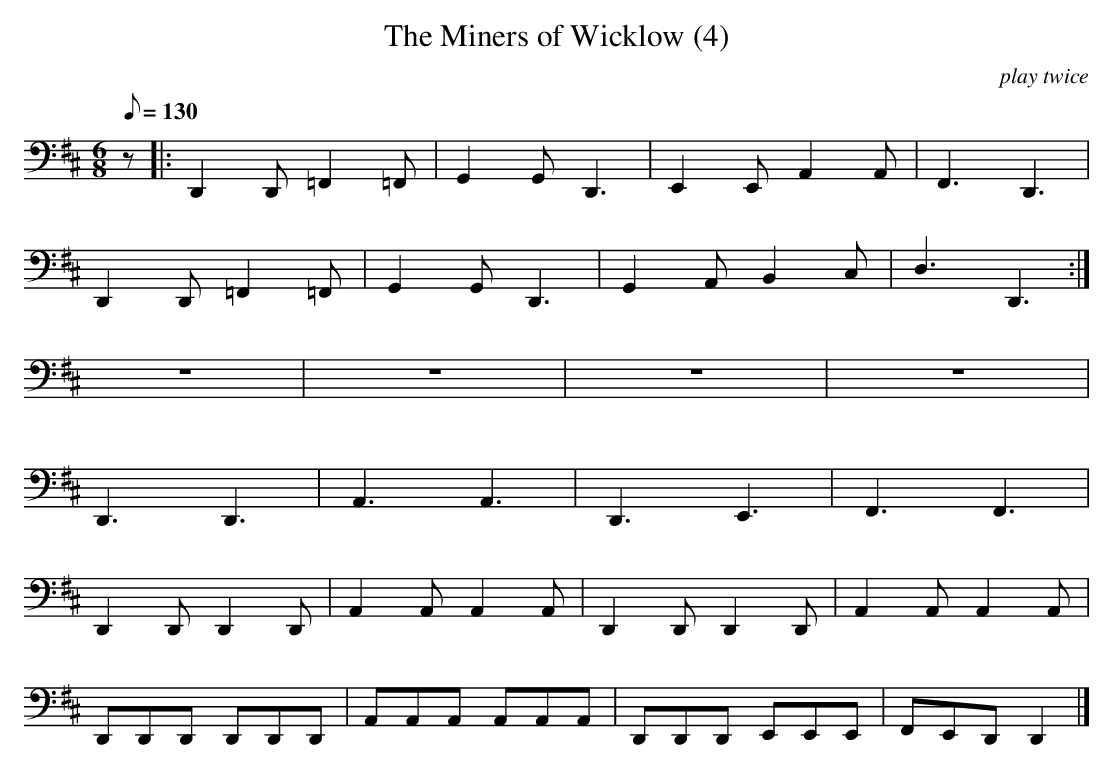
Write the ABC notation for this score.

X:1
T:Miners of Wicklow (4), The
C:play twice
M:6/8
L:1/8
Q:130
K:D clef=bass
z|:D,,2D,,=F,,2=F,,|G,,2G,,D,,3|E,,2E,,A,,2A,,|F,,3D,,3|
D,,2D,,=F,,2=F,,|G,,2G,,D,,3|G,,2A,,B,,2C,|D,3D,,3:|
z6|z6|z6|z6|
D,,3D,,3|A,,3A,,3|D,,3E,,3|F,,3F,,3|
D,,2D,,D,,2D,,|A,,2A,,A,,2A,,|D,,2D,,D,,2D,,|A,,2A,,A,,2A,,|
D,,D,,D,, D,,D,,D,,|A,,A,,A,, A,,A,,A,,|D,,D,,D,, E,,E,,E,,|F,,E,,D,, D,,2|]
